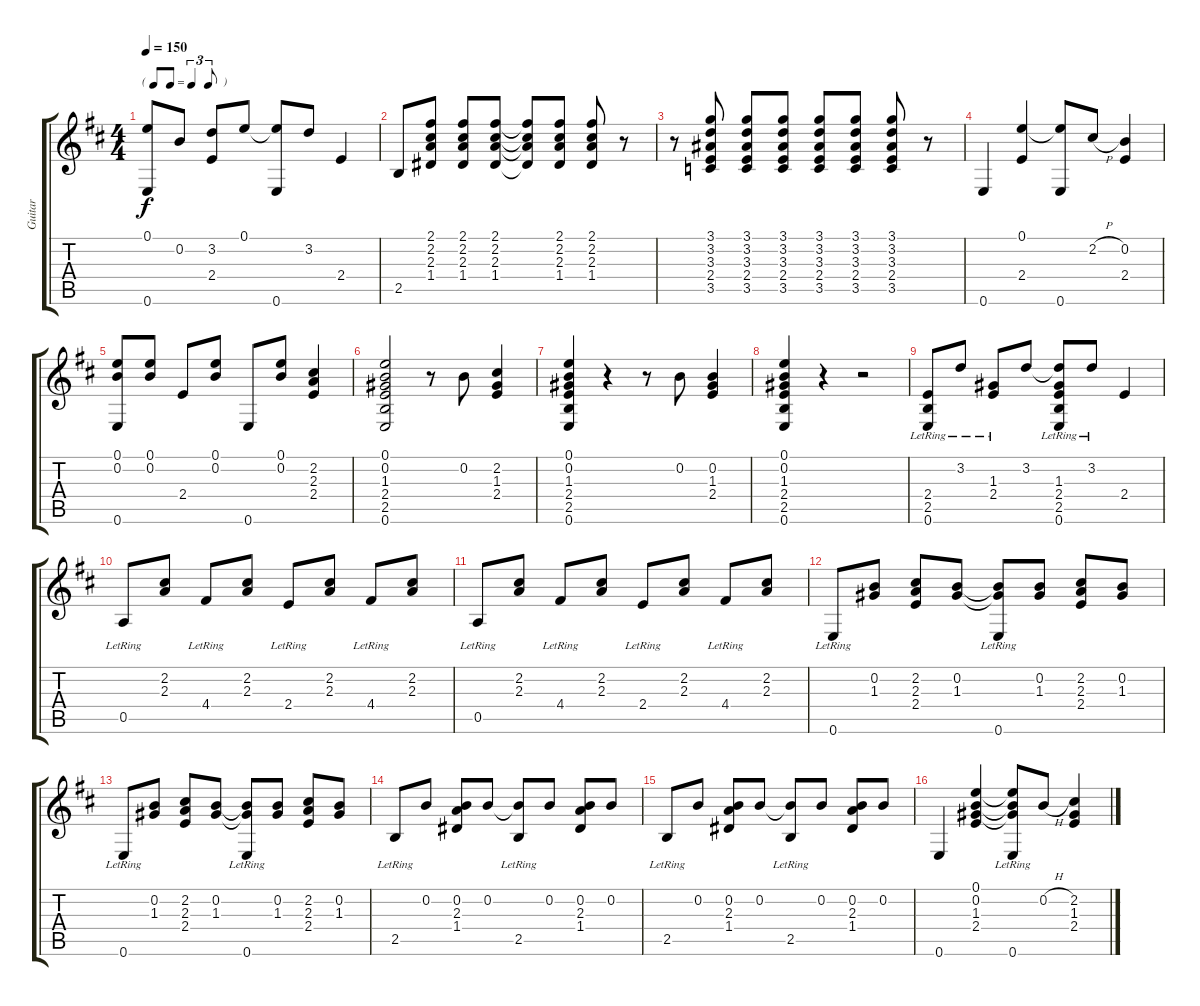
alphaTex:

\track ("Guitar" "Guitar") {instrument electricguitarclean}
\staff {score tabs}
\tuning (E4 B3 G3 D3 A2 E2) {hide}
\ts (4 4)
\tf triplet8th
\tempo 150
\clef g2
\ks d
(0.1 0.6).8{dy f} 0.2.8 (3.2 2.4).8 0.1.8 (0.1{t} 0.6).8 3.2.8 2.4.4 |
2.5.8 (2.1 2.2 2.3 1.4).8 (2.1 2.2 2.3 1.4).8 (2.1 2.2 2.3 1.4).8 (2.1{t} 2.2{t} 2.3{t} 1.4{t}).8 (2.1 2.2 2.3 1.4).8 (2.1 2.2 2.3 1.4).8 r.8 |
r.8 (3.1 3.2 3.3 2.4 3.5).8 (3.1 3.2 3.3 2.4 3.5).8 (3.1 3.2 3.3 2.4 3.5).8 (3.1 3.2 3.3 2.4 3.5).8 (3.1 3.2 3.3 2.4 3.5).8 (3.1 3.2 3.3 2.4 3.5).8 r.8 |
0.6.4 (0.1 2.4).4 (0.1{t} 0.6).8 2.2{h}.8 (0.2 2.4).4 |
(0.1 0.2 0.6).8 (0.1 0.2).8 2.4.8 (0.1 0.2).8 0.6.8 (0.1 0.2).8 (2.2 2.3 2.4).4 |
(0.1 0.2 1.3 2.4 2.5 0.6).2 r.8 0.2.8 (2.2 1.3 2.4).4 |
(0.1 0.2 1.3 2.4 2.5 0.6).4 r.4 r.8 0.2.8 (0.2 1.3 2.4).4 |
(0.1 0.2 1.3 2.4 2.5 0.6).4 r.4 r.2 |
(2.4{lr} 2.5{lr} 0.6{lr}).8 3.2{lr}.8 (1.3{lr} 2.4{lr}).8 3.2.8 (3.2{t} 1.3{lr} 2.4{lr} 2.5{lr} 0.6{lr}).8 3.2{lr}.8 2.4.4 |
0.5{lr}.8 (2.2 2.3).8 4.4{lr}.8 (2.2 2.3).8 2.4{lr}.8 (2.2 2.3).8 4.4{lr}.8 (2.2 2.3).8 |
0.5{lr}.8 (2.2 2.3).8 4.4{lr}.8 (2.2 2.3).8 2.4{lr}.8 (2.2 2.3).8 4.4{lr}.8 (2.2 2.3).8 |
0.6{lr}.8 (0.2 1.3).8 (2.2 2.3 2.4).8 (0.2 1.3).8 (0.2{t} 1.3{t} 0.6{lr}).8 (0.2 1.3).8 (2.2 2.3 2.4).8 (0.2 1.3).8 |
0.6{lr}.8 (0.2 1.3).8 (2.2 2.3 2.4).8 (0.2 1.3).8 (0.2{t} 1.3{t} 0.6{lr}).8 (0.2 1.3).8 (2.2 2.3 2.4).8 (0.2 1.3).8 |
2.5{lr}.8 0.2.8 (0.2 2.3 1.4).8 0.2.8 (0.2{t} 2.5{lr}).8 0.2.8 (0.2 2.3 1.4).8 0.2.8 |
2.5{lr}.8 0.2.8 (0.2 2.3 1.4).8 0.2.8 (0.2{t} 2.5{lr}).8 0.2.8 (0.2 2.3 1.4).8 0.2.8 |
0.6.4 (0.1 0.2 1.3 2.4).4 (0.1{t} 0.2{t} 1.3{t} 0.6{lr}).8 0.2{h}.8 (2.2 1.3 2.4).4
